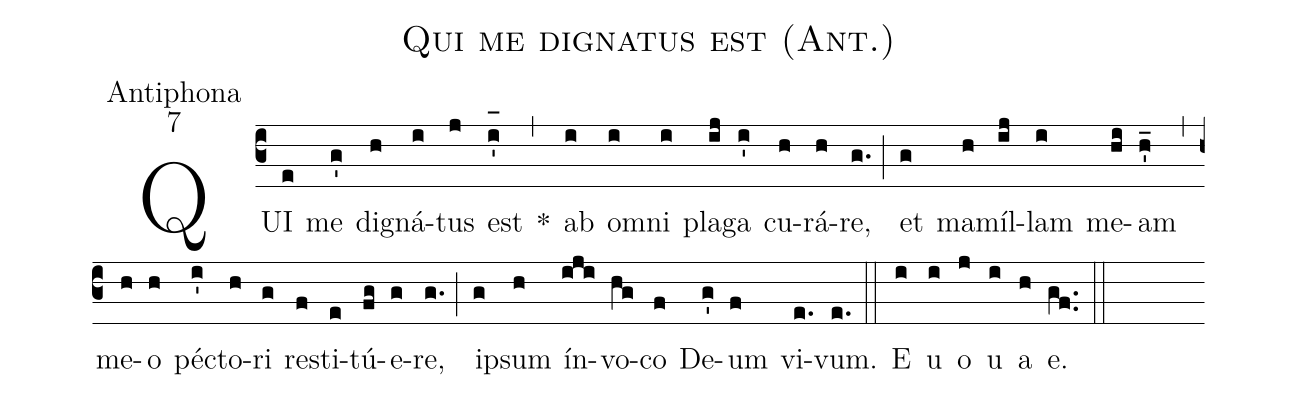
name:Qui me dignatus est (Ant.);
office-part:Antiphona;
mode:7;
%%
(c3) QUI(e) me(g') di(h)gná(i)tus(j) est(i'_[oh:h]) *(,) ab(i) o(i)mni(i) pla(ij)ga(i') cu(h)rá(h)re,(g.) (;) et(g) ma(h)míl(ij)lam(i) me(hi)am(h'_) (,) me(h)o(h) pé(i')cto(h)ri(g) re(f)sti(e)tú(fg)e(g)re,(g.) (;) i(g)psum(h) ín(iji)vo(hg)co(f) De(g')um(f) vi(e.)vum.(e.) (::) <eu>E(i) u(i) o(j) u(i) a(h) e.</eu>(gf..) (::)
